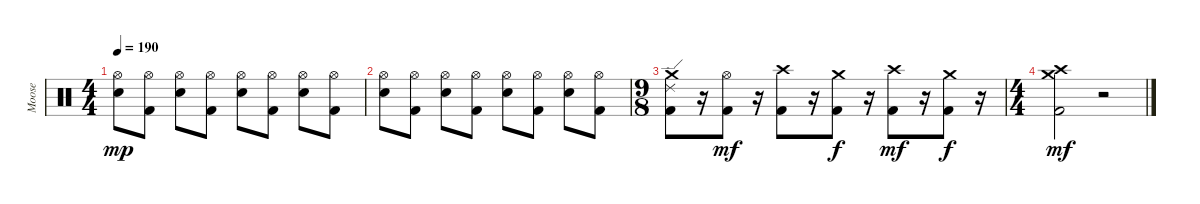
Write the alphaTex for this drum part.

\track ("Moose" "Moose") {instrument percussion}
\staff {score}
\articulation defaults
\ts (4 4)
\tempo 190
\clef neutral
\ks c
("Snare (hit) 2" "Hi-Hat (open)").8{dy mp} ("Kick (hit) 2" "Hi-Hat (open)").8 ("Snare (hit) 2" "Hi-Hat (open)").8 ("Kick (hit) 2" "Hi-Hat (open)").8 ("Snare (hit) 2" "Hi-Hat (open)").8 ("Kick (hit) 2" "Hi-Hat (open)").8 ("Snare (hit) 2" "Hi-Hat (open)").8 ("Kick (hit) 2" "Hi-Hat (open)").8 |
("Snare (hit) 2" "Hi-Hat (open)").8 ("Kick (hit) 2" "Hi-Hat (open)").8 ("Snare (hit) 2" "Hi-Hat (open)").8 ("Kick (hit) 2" "Hi-Hat (open)").8 ("Snare (hit) 2" "Hi-Hat (open)").8 ("Kick (hit) 2" "Hi-Hat (open)").8 ("Snare (hit) 2" "Hi-Hat (open)").8 ("Kick (hit) 2" "Hi-Hat (open)").8 |
\ts (9 8)
("Kick (hit) 2" "Crash medium (hit)" "Ride (edge) 2").8 r.16 ("Kick (hit) 2" "Hi-Hat (open)").8{dy mf} r.16 ("Kick (hit) 2" "Crash high (hit)").8 r.16 ("Kick (hit) 2" "Crash medium (hit)").8{dy f} r.16 ("Kick (hit) 2" "Crash high (hit)").8{dy mf} r.16 ("Kick (hit) 2" "Crash medium (hit)").8{dy f} r.16 |
\ts (4 4)
("Kick (hit) 2" "Crash high (hit)" "Crash medium (hit)").2{dy mf} r.2
